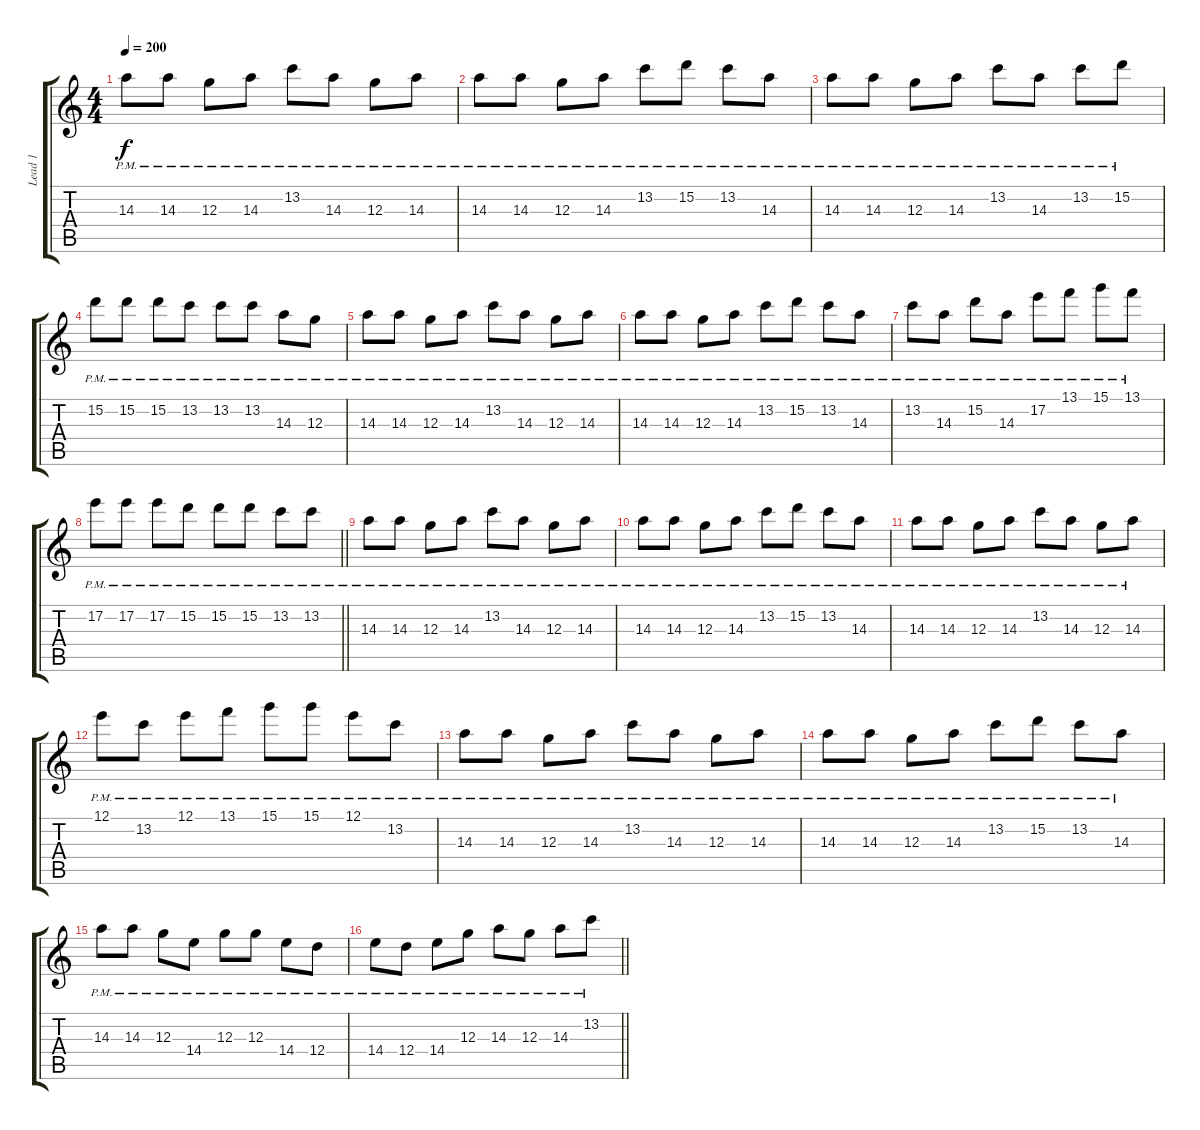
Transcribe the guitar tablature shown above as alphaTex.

\track ("Lead 1" "Lead 1") {instrument overdrivenguitar}
\staff {score tabs}
\tuning (E4 B3 G3 D3 A2 E2) {hide}
\ts (4 4)
\section ("" "")
\tempo 200
\clef g2
\ks c
14.3{pm}.8{dy f} 14.3{pm}.8 12.3{pm}.8 14.3{pm}.8 13.2{pm}.8 14.3{pm}.8 12.3{pm}.8 14.3{pm}.8 |
14.3{pm}.8 14.3{pm}.8 12.3{pm}.8 14.3{pm}.8 13.2{pm}.8 15.2{pm}.8 13.2{pm}.8 14.3{pm}.8 |
14.3{pm}.8 14.3{pm}.8 12.3{pm}.8 14.3{pm}.8 13.2{pm}.8 14.3{pm}.8 13.2{pm}.8 15.2{pm}.8 |
15.2{pm}.8 15.2{pm}.8 15.2{pm}.8 13.2{pm}.8 13.2{pm}.8 13.2{pm}.8 14.3{pm}.8 12.3{pm}.8 |
14.3{pm}.8 14.3{pm}.8 12.3{pm}.8 14.3{pm}.8 13.2{pm}.8 14.3{pm}.8 12.3{pm}.8 14.3{pm}.8 |
14.3{pm}.8 14.3{pm}.8 12.3{pm}.8 14.3{pm}.8 13.2{pm}.8 15.2{pm}.8 13.2{pm}.8 14.3{pm}.8 |
13.2{pm}.8 14.3{pm}.8 15.2{pm}.8 14.3{pm}.8 17.2{pm}.8 13.1{pm}.8 15.1{pm}.8 13.1{pm}.8 |
\barLineRight lightlight
17.2{pm}.8 17.2{pm}.8 17.2{pm}.8 15.2{pm}.8 15.2{pm}.8 15.2{pm}.8 13.2{pm}.8 13.2{pm}.8 |
\section ("" "")
14.3{pm}.8 14.3{pm}.8 12.3{pm}.8 14.3{pm}.8 13.2{pm}.8 14.3{pm}.8 12.3{pm}.8 14.3{pm}.8 |
14.3{pm}.8 14.3{pm}.8 12.3{pm}.8 14.3{pm}.8 13.2{pm}.8 15.2{pm}.8 13.2{pm}.8 14.3{pm}.8 |
14.3{pm}.8 14.3{pm}.8 12.3{pm}.8 14.3{pm}.8 13.2{pm}.8 14.3{pm}.8 12.3{pm}.8 14.3{pm}.8 |
12.1{pm}.8 13.2{pm}.8 12.1{pm}.8 13.1{pm}.8 15.1{pm}.8 15.1{pm}.8 12.1{pm}.8 13.2{pm}.8 |
14.3{pm}.8 14.3{pm}.8 12.3{pm}.8 14.3{pm}.8 13.2{pm}.8 14.3{pm}.8 12.3{pm}.8 14.3{pm}.8 |
14.3{pm}.8 14.3{pm}.8 12.3{pm}.8 14.3{pm}.8 13.2{pm}.8 15.2{pm}.8 13.2{pm}.8 14.3{pm}.8 |
14.3{pm}.8 14.3{pm}.8 12.3{pm}.8 14.4{pm}.8 12.3{pm}.8 12.3{pm}.8 14.4{pm}.8 12.4{pm}.8 |
\barLineRight lightlight
14.4{pm}.8 12.4{pm}.8 14.4{pm}.8 12.3{pm}.8 14.3{pm}.8 12.3{pm}.8 14.3{pm}.8 13.2{pm}.8
